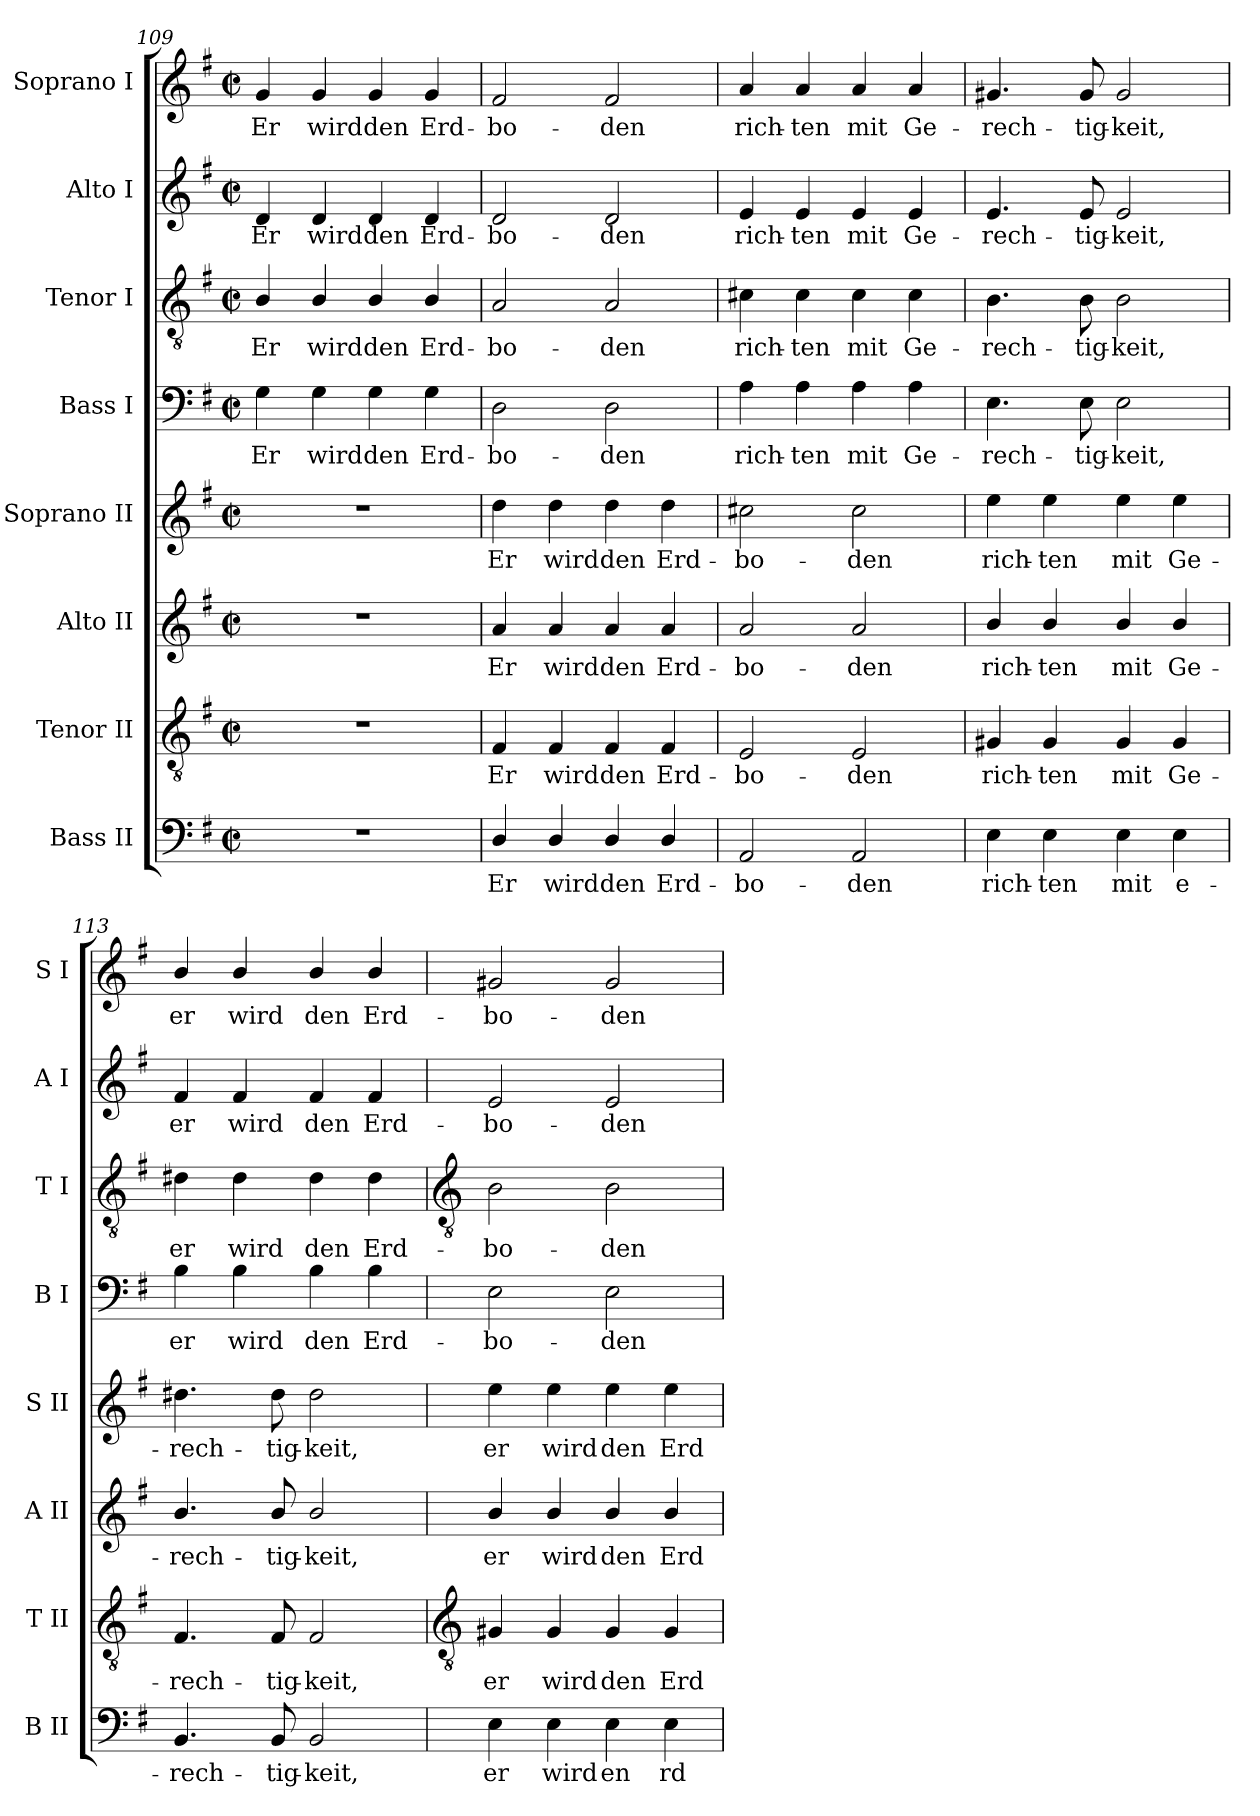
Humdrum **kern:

**kern	**text	**kern	**text	**kern	**text	**kern	**text	**kern	**text	**kern	**text	**kern	**text	**kern	**text
*part8	*part8	*part7	*part7	*part6	*part6	*part5	*part5	*part4	*part4	*part3	*part3	*part2	*part2	*part1	*part1
*staff8	*staff8	*staff7	*staff7	*staff6	*staff6	*staff5	*staff5	*staff4	*staff4	*staff3	*staff3	*staff2	*staff2	*staff1	*staff1
*I"Bass II	*	*I"Tenor II	*	*I"Alto II	*	*I"Soprano II	*	*I"Bass I	*	*I"Tenor I	*	*I"Alto I	*	*I"Soprano I	*
*I'B II	*	*I'T II	*	*I'A II	*	*I'S II	*	*I'B I	*	*I'T I	*	*I'A I	*	*I'S I	*
*clefF4	*	*clefGv2	*	*clefG2	*	*clefG2	*	*clefF4	*	*clefGv2	*	*clefG2	*	*clefG2	*
*k[f#]	*	*k[f#]	*	*k[f#]	*	*k[f#]	*	*k[f#]	*	*k[f#]	*	*k[f#]	*	*k[f#]	*
*G:	*	*G:	*	*G:	*	*G:	*	*G:	*	*G:	*	*G:	*	*G:	*
*M2/2	*	*M2/2	*	*M2/2	*	*M2/2	*	*M2/2	*	*M2/2	*	*M2/2	*	*M2/2	*
*met(c|)	*	*met(c|)	*	*met(c|)	*	*met(c|)	*	*met(c|)	*	*met(c|)	*	*met(c|)	*	*met(c|)	*
=109	=109	=109	=109	=109	=109	=109	=109	=109	=109	=109	=109	=109	=109	=109	=109
!	!	!	!	!	!	!	!	!	!LO:LY:b	!	!LO:LY:b	!	!LO:LY:b	!	!LO:LY:b
1r	.	1r	.	1r	.	1r	.	4G	Er	4B/	Er	4d	Er	4g	Er
!	!	!	!	!	!	!	!	!	!LO:LY:b	!	!LO:LY:b	!	!LO:LY:b	!	!LO:LY:b
.	.	.	.	.	.	.	.	4G	wird	4B/	wird	4d	wird	4g	wird
!	!	!	!	!	!	!	!	!	!LO:LY:b	!	!LO:LY:b	!	!LO:LY:b	!	!LO:LY:b
.	.	.	.	.	.	.	.	4G	den	4B/	den	4d	den	4g	den
!	!	!	!	!	!	!	!	!	!LO:LY:b	!	!LO:LY:b	!	!LO:LY:b	!	!LO:LY:b
.	.	.	.	.	.	.	.	4G	Erd-	4B/	Erd-	4d	Erd-	4g	Erd-
=110	=110	=110	=110	=110	=110	=110	=110	=110	=110	=110	=110	=110	=110	=110	=110
!	!LO:LY:b	!	!LO:LY:b	!	!LO:LY:b	!	!LO:LY:b	!	!LO:LY:b	!	!LO:LY:b	!	!LO:LY:b	!	!LO:LY:b
4D/	Er	4F#	Er	4a	Er	4dd	Er	2D	-bo-	2A	-bo-	2d	-bo-	2f#	-bo-
!	!LO:LY:b	!	!LO:LY:b	!	!LO:LY:b	!	!LO:LY:b	!	!	!	!	!	!	!	!
4D/	wird	4F#	wird	4a	wird	4dd	wird	.	.	.	.	.	.	.	.
!	!LO:LY:b	!	!LO:LY:b	!	!LO:LY:b	!	!LO:LY:b	!	!LO:LY:b	!	!LO:LY:b	!	!LO:LY:b	!	!LO:LY:b
4D/	den	4F#	den	4a	den	4dd	den	2D	-den	2A	-den	2d	-den	2f#	-den
!	!LO:LY:b	!	!LO:LY:b	!	!LO:LY:b	!	!LO:LY:b	!	!	!	!	!	!	!	!
4D/	Erd-	4F#	Erd-	4a	Erd-	4dd	Erd-	.	.	.	.	.	.	.	.
=111	=111	=111	=111	=111	=111	=111	=111	=111	=111	=111	=111	=111	=111	=111	=111
!	!LO:LY:b	!	!LO:LY:b	!	!LO:LY:b	!	!LO:LY:b	!	!LO:LY:b	!	!LO:LY:b	!	!LO:LY:b	!	!LO:LY:b
2AA	-bo-	2E	-bo-	2a	-bo-	2cc#X	-bo-	4A	rich-	4c#X	rich-	4e	rich-	4a	rich-
!	!	!	!	!	!	!	!	!	!LO:LY:b	!	!LO:LY:b	!	!LO:LY:b	!	!LO:LY:b
.	.	.	.	.	.	.	.	4A	-ten	4c#	-ten	4e	-ten	4a	-ten
!	!LO:LY:b	!	!LO:LY:b	!	!LO:LY:b	!	!LO:LY:b	!	!LO:LY:b	!	!LO:LY:b	!	!LO:LY:b	!	!LO:LY:b
2AA	-den	2E	-den	2a	-den	2cc#	-den	4A	mit	4c#	mit	4e	mit	4a	mit
!	!	!	!	!	!	!	!	!	!LO:LY:b	!	!LO:LY:b	!	!LO:LY:b	!	!LO:LY:b
.	.	.	.	.	.	.	.	4A	Ge-	4c#	Ge-	4e	Ge-	4a	Ge-
=112	=112	=112	=112	=112	=112	=112	=112	=112	=112	=112	=112	=112	=112	=112	=112
!	!LO:LY:b	!	!LO:LY:b	!	!LO:LY:b	!	!LO:LY:b	!	!LO:LY:b	!	!LO:LY:b	!	!LO:LY:b	!	!LO:LY:b
4E	rich-	4G#X	rich-	4b/	rich-	4ee	rich-	4.E	-rech-	4.B	-rech-	4.e	-rech-	4.g#X	-rech-
!	!LO:LY:b	!	!LO:LY:b	!	!LO:LY:b	!	!LO:LY:b	!	!	!	!	!	!	!	!
4E	-ten	4G#	-ten	4b/	-ten	4ee	-ten	.	.	.	.	.	.	.	.
!	!	!	!	!	!	!	!	!	!LO:LY:b	!	!LO:LY:b	!	!LO:LY:b	!	!LO:LY:b
.	.	.	.	.	.	.	.	8E	-tig-	8B	-tig-	8e	-tig-	8g#	-tig-
!	!LO:LY:b	!	!LO:LY:b	!	!LO:LY:b	!	!LO:LY:b	!	!LO:LY:b	!	!LO:LY:b	!	!LO:LY:b	!	!LO:LY:b
4E	mit	4G#	mit	4b/	mit	4ee	mit	2E	-keit,	2B	-keit,	2e	-keit,	2g#	-keit,
!	!LO:LY:b	!	!LO:LY:b	!	!LO:LY:b	!	!LO:LY:b	!	!	!	!	!	!	!	!
4E	e-	4G#	Ge-	4b/	Ge-	4ee	Ge-	.	.	.	.	.	.	.	.
=113	=113	=113	=113	=113	=113	=113	=113	=113	=113	=113	=113	=113	=113	=113	=113
!	!LO:LY:b	!	!LO:LY:b	!	!LO:LY:b	!	!LO:LY:b	!	!LO:LY:b	!	!LO:LY:b	!	!LO:LY:b	!	!LO:LY:b
4.BB	-rech-	4.F#	-rech-	4.b/	-rech-	4.dd#X	-rech-	4B	er	4d#X	er	4f#	er	4b/	er
!	!	!	!	!	!	!	!	!	!LO:LY:b	!	!LO:LY:b	!	!LO:LY:b	!	!LO:LY:b
.	.	.	.	.	.	.	.	4B	wird	4d#	wird	4f#	wird	4b/	wird
!	!LO:LY:b	!	!LO:LY:b	!	!LO:LY:b	!	!LO:LY:b	!	!	!	!	!	!	!	!
8BB	-tig-	8F#	-tig-	8b/	-tig-	8dd#	-tig-	.	.	.	.	.	.	.	.
!	!LO:LY:b	!	!LO:LY:b	!	!LO:LY:b	!	!LO:LY:b	!	!LO:LY:b	!	!LO:LY:b	!	!LO:LY:b	!	!LO:LY:b
2BB	-keit,	2F#	-keit,	2b/	-keit,	2dd#	-keit,	4B	den	4d#	den	4f#	den	4b/	den
!	!	!	!	!	!	!	!	!	!LO:LY:b	!	!LO:LY:b	!	!LO:LY:b	!	!LO:LY:b
.	.	.	.	.	.	.	.	4B	Erd-	4d#	Erd-	4f#	Erd-	4b/	Erd-
!!LO:LB:g=z
=114	=114	=114	=114	=114	=114	=114	=114	=114	=114	=114	=114	=114	=114	=114	=114
*	*	*clefGv2	*	*	*	*	*	*	*	*clefGv2	*	*	*	*	*
!	!LO:LY:b	!	!LO:LY:b	!	!LO:LY:b	!	!LO:LY:b	!	!LO:LY:b	!	!LO:LY:b	!	!LO:LY:b	!	!LO:LY:b
4E	er	4G#X	er	4b/	er	4ee	er	2E	-bo-	2B	-bo-	2e	-bo-	2g#X	-bo-
!	!LO:LY:b	!	!LO:LY:b	!	!LO:LY:b	!	!LO:LY:b	!	!	!	!	!	!	!	!
4E	wird	4G#	wird	4b/	wird	4ee	wird	.	.	.	.	.	.	.	.
!	!LO:LY:b	!	!LO:LY:b	!	!LO:LY:b	!	!LO:LY:b	!	!LO:LY:b	!	!LO:LY:b	!	!LO:LY:b	!	!LO:LY:b
4E	en	4G#	den	4b/	den	4ee	den	2E	-den	2B	-den	2e	-den	2g#	-den
!	!LO:LY:b	!	!LO:LY:b	!	!LO:LY:b	!	!LO:LY:b	!	!	!	!	!	!	!	!
4E	rd-	4G#	Erd-	4b/	Erd-	4ee	Erd-	.	.	.	.	.	.	.	.
=	=	=	=	=	=	=	=	=	=	=	=	=	=	=	=
*-	*-	*-	*-	*-	*-	*-	*-	*-	*-	*-	*-	*-	*-	*-	*-
